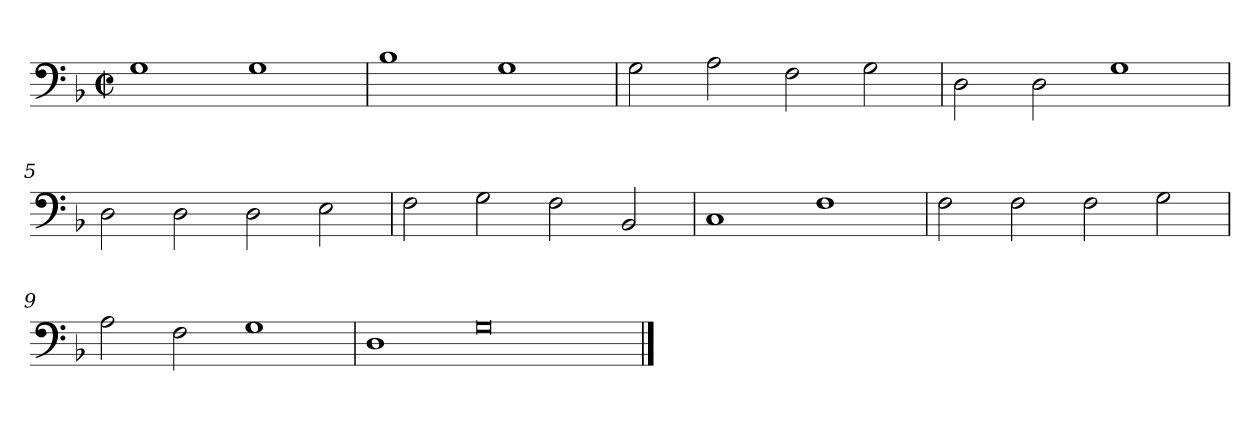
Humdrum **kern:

**kern
*part1
*staff1
*clefF4
*k[b-]
*M2/2
*met(c|)
=1
1G
1G
=2
1B-
1G
=3
2G\
2A\
2F\
2G\
=4
2D\
2D\
1G
=5
2D\
2D\
2D\
2E\
=6
2F\
2G\
2F\
2BB-/
=7
1C
1F
=8
2F\
2F\
2F\
2G\
=9
2A\
2F\
1G
=10
1D
0G
==
*-
